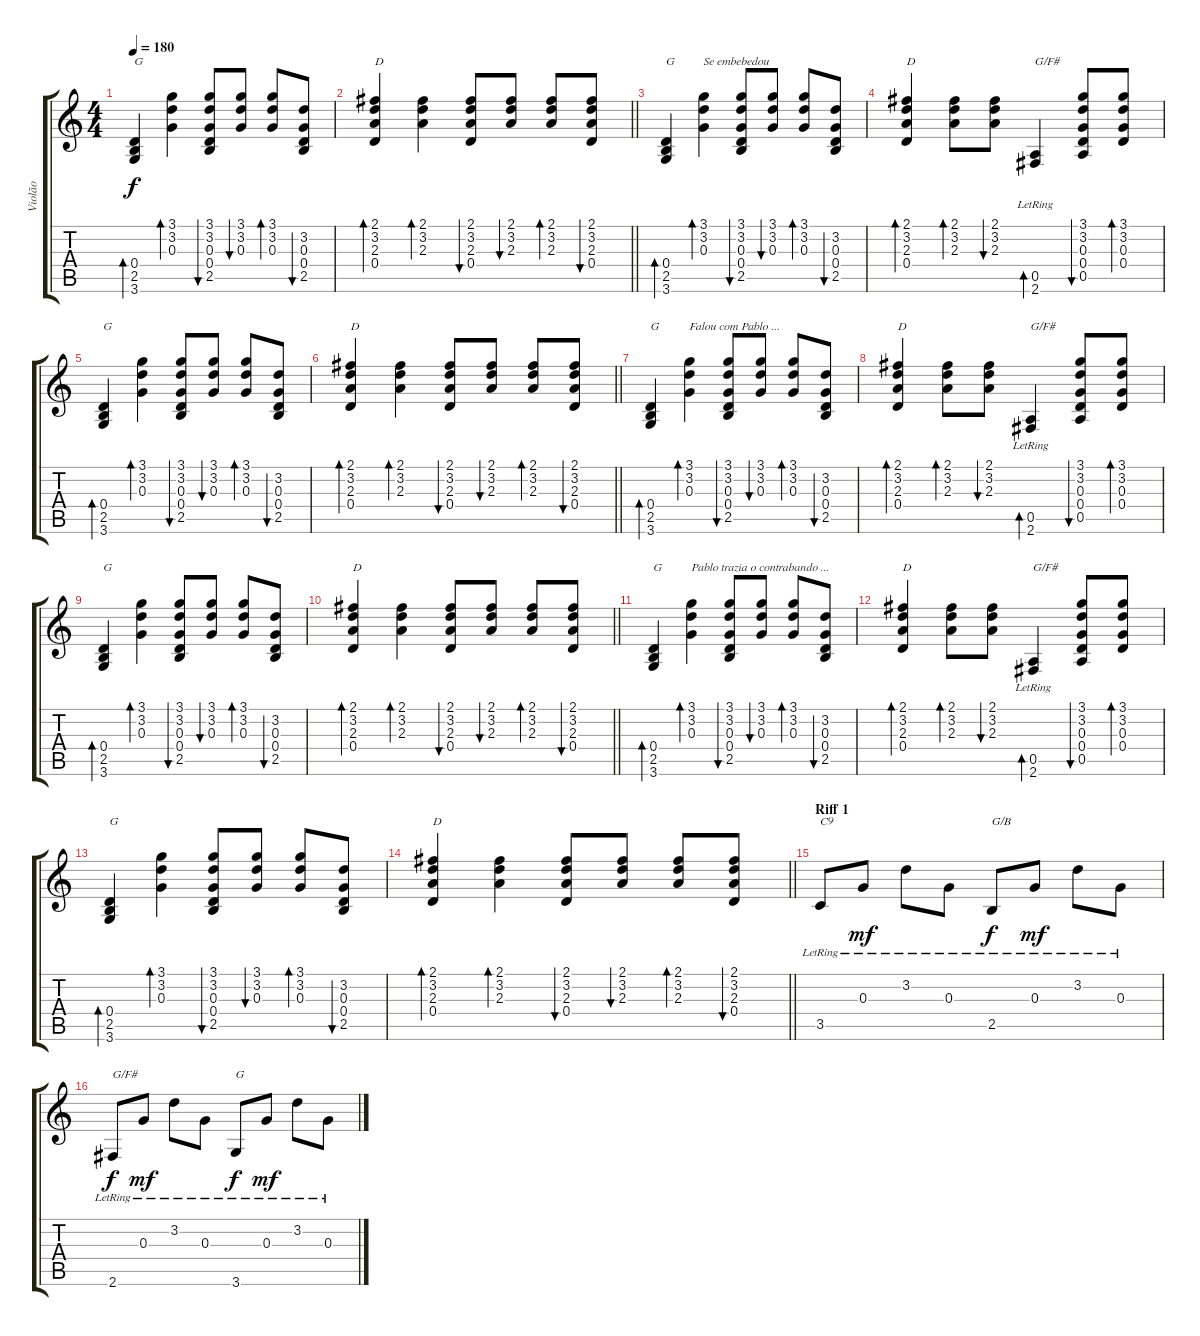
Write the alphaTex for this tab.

\track ("Violão" "Violão") {instrument acousticguitarsteel}
\staff {score tabs}
\tuning (E4 B3 G3 D3 A2 E2) {hide}
\ts (4 4)
\tempo 180
\clef g2
\ks c
(0.4 2.5 3.6).4{bd 60 txt "G" dy f} (3.1 3.2 0.3).4{bd 60} (3.1 3.2 0.3 0.4 2.5).8{bu 60} (3.1 3.2 0.3).8{bu 60} (3.1 3.2 0.3).8{bd 60} (3.2 0.3 0.4 2.5).8{bu 60} |
\barLineRight lightlight
(2.1 3.2 2.3 0.4).4{bd 60 txt "D"} (2.1 3.2 2.3).4{bd 60} (2.1 3.2 2.3 0.4).8{bu 60} (2.1 3.2 2.3).8{bu 60} (2.1 3.2 2.3).8{bd 60} (2.1 3.2 2.3 0.4).8{bu 60} |
(0.4 2.5 3.6).4{bd 60 txt "G"} (3.1 3.2 0.3).4{bd 60 txt "Se embebedou"} (3.1 3.2 0.3 0.4 2.5).8{bu 60} (3.1 3.2 0.3).8{bu 60} (3.1 3.2 0.3).8{bd 60} (3.2 0.3 0.4 2.5).8{bu 60} |
(2.1 3.2 2.3 0.4).4{bd 60 txt "D"} (2.1 3.2 2.3).8{bd 60} (2.1 3.2 2.3).8{bu 60} (0.5 2.6{lr}).4{bd 60 txt "G/F#"} (3.1 3.2 0.3 0.4 0.5).8{bu 60} (3.1 3.2 0.3 0.4).8{bd 60} |
(0.4 2.5 3.6).4{bd 60 txt "G"} (3.1 3.2 0.3).4{bd 60} (3.1 3.2 0.3 0.4 2.5).8{bu 60} (3.1 3.2 0.3).8{bu 60} (3.1 3.2 0.3).8{bd 60} (3.2 0.3 0.4 2.5).8{bu 60} |
\barLineRight lightlight
(2.1 3.2 2.3 0.4).4{bd 60 txt "D"} (2.1 3.2 2.3).4{bd 60} (2.1 3.2 2.3 0.4).8{bu 60} (2.1 3.2 2.3).8{bu 60} (2.1 3.2 2.3).8{bd 60} (2.1 3.2 2.3 0.4).8{bu 60} |
(0.4 2.5 3.6).4{bd 60 txt "G"} (3.1 3.2 0.3).4{bd 60 txt "Falou com Pablo ..."} (3.1 3.2 0.3 0.4 2.5).8{bu 60} (3.1 3.2 0.3).8{bu 60} (3.1 3.2 0.3).8{bd 60} (3.2 0.3 0.4 2.5).8{bu 60} |
(2.1 3.2 2.3 0.4).4{bd 60 txt "D"} (2.1 3.2 2.3).8{bd 60} (2.1 3.2 2.3).8{bu 60} (0.5 2.6{lr}).4{bd 60 txt "G/F#"} (3.1 3.2 0.3 0.4 0.5).8{bu 60} (3.1 3.2 0.3 0.4).8{bd 60} |
(0.4 2.5 3.6).4{bd 60 txt "G"} (3.1 3.2 0.3).4{bd 60} (3.1 3.2 0.3 0.4 2.5).8{bu 60} (3.1 3.2 0.3).8{bu 60} (3.1 3.2 0.3).8{bd 60} (3.2 0.3 0.4 2.5).8{bu 60} |
\barLineRight lightlight
(2.1 3.2 2.3 0.4).4{bd 60 txt "D"} (2.1 3.2 2.3).4{bd 60} (2.1 3.2 2.3 0.4).8{bu 60} (2.1 3.2 2.3).8{bu 60} (2.1 3.2 2.3).8{bd 60} (2.1 3.2 2.3 0.4).8{bu 60} |
(0.4 2.5 3.6).4{bd 60 txt "G"} (3.1 3.2 0.3).4{bd 60 txt "Pablo trazia o contrabando ..."} (3.1 3.2 0.3 0.4 2.5).8{bu 60} (3.1 3.2 0.3).8{bu 60} (3.1 3.2 0.3).8{bd 60} (3.2 0.3 0.4 2.5).8{bu 60} |
(2.1 3.2 2.3 0.4).4{bd 60 txt "D"} (2.1 3.2 2.3).8{bd 60} (2.1 3.2 2.3).8{bu 60} (0.5 2.6{lr}).4{bd 60 txt "G/F#"} (3.1 3.2 0.3 0.4 0.5).8{bu 60} (3.1 3.2 0.3 0.4).8{bd 60} |
(0.4 2.5 3.6).4{bd 60 txt "G"} (3.1 3.2 0.3).4{bd 60} (3.1 3.2 0.3 0.4 2.5).8{bu 60} (3.1 3.2 0.3).8{bu 60} (3.1 3.2 0.3).8{bd 60} (3.2 0.3 0.4 2.5).8{bu 60} |
\barLineRight lightlight
(2.1 3.2 2.3 0.4).4{bd 60 txt "D"} (2.1 3.2 2.3).4{bd 60} (2.1 3.2 2.3 0.4).8{bu 60} (2.1 3.2 2.3).8{bu 60} (2.1 3.2 2.3).8{bd 60} (2.1 3.2 2.3 0.4).8{bu 60} |
\section ("" "Riff 1")
3.5{lr}.8{txt "C9"} 0.3{lr}.8{dy mf} 3.2{lr}.8 0.3{lr}.8 2.5{lr}.8{txt "G/B" dy f} 0.3{lr}.8{dy mf} 3.2{lr}.8 0.3{lr}.8 |
2.6{lr}.8{txt "G/F#" dy f} 0.3{lr}.8{dy mf} 3.2{lr}.8 0.3{lr}.8 3.6{lr}.8{txt "G" dy f} 0.3{lr}.8{dy mf} 3.2{lr}.8 0.3{lr}.8
